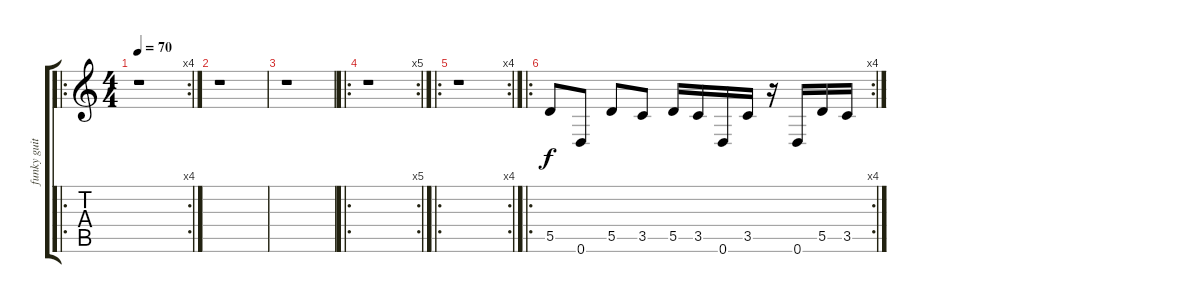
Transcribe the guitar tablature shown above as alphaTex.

\track ("funky guitar" "funky guit") {instrument distortionguitar}
\staff {score tabs}
\tuning (E4 B3 G3 D3 A2 D2) {hide}
\ro
\rc 4
\ts (4 4)
\tempo 70
\clef g2
\ks c
r.1{dy f instrument distortionguitar} |
r.1 |
r.1 |
\ro
\rc 5
r.1 |
\ro
\rc 4
r.1 |
\ro
\rc 4
5.5.8 0.6.8 5.5.8 3.5.8 5.5.16 3.5.16 0.6.16 3.5.16 r.16 0.6.16 5.5.16 3.5.16
